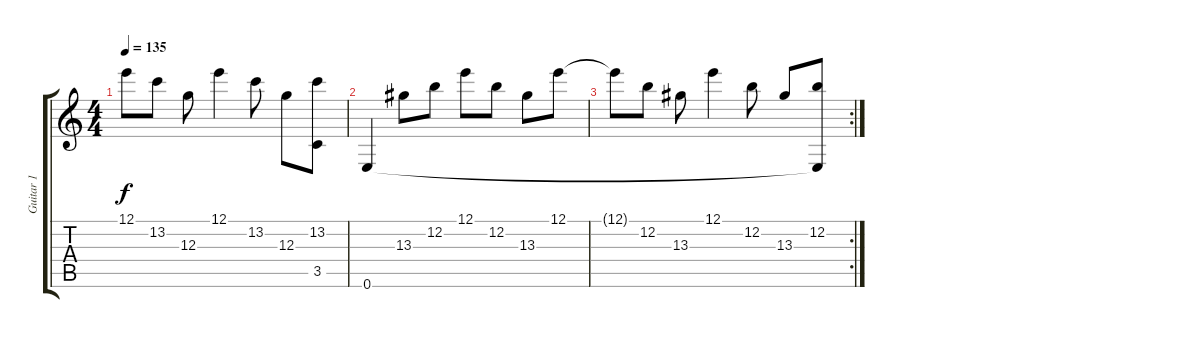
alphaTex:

\track ("Guitar 1" "Guitar 1") {instrument acousticguitarnylon}
\staff {score tabs}
\tuning (E4 B3 G3 D3 A2 E2) {hide}
\ts (4 4)
\tempo 135
\clef g2
\ks c
12.1{t}.8{dy f} 13.2.8 12.3.8 12.1.4 13.2.8 12.3.8 (13.2 3.5{t}).8 |
0.6.4 13.3.8 12.2.8 12.1.8 12.2.8 13.3.8 12.1.8 |
\rc 2
12.1{t}.8 12.2.8 13.3.8 12.1.4 12.2.8 13.3.8 (12.2 0.6{t}).8
